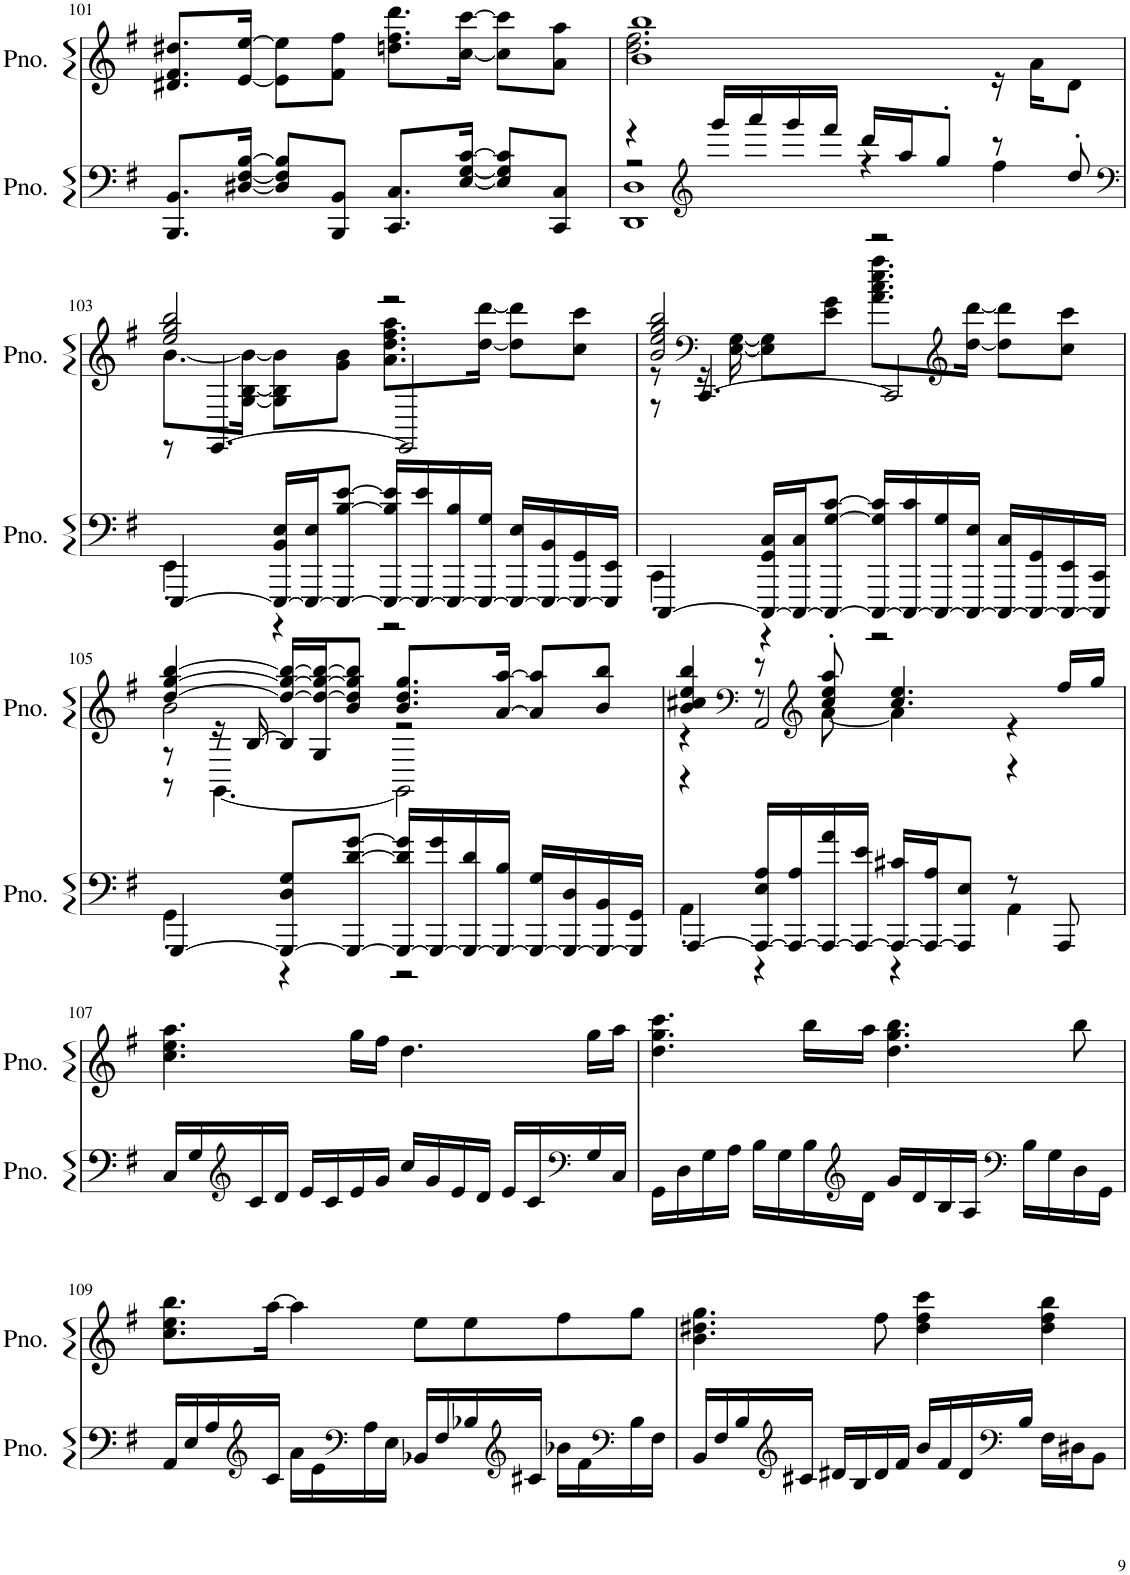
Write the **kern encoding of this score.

**kern	**kern
*part2	*part1
*staff2	*staff1
*I"Piano	*I"Piano, Klavier
*I'Pno.	*I'Pno.
!!LO:PB:g=z
*clefF4	*clefG2
*k[f#]	*k[f#]
*M4/4	*M4/4
=101	=101
8.BBB/ 8.BB/L	8.d#X/ 8.f#/ 8.dd#X/L
[16D#X/ [16F#/ [16B/Jk	[16e/ [16ee/Jk
8D#/] 8F#/] 8B/]L	8e\] 8ee\]L
8BBB/ 8BB/J	8f#\ 8ff#\J
8.CC/ 8.C/L	8.ddn\ 8.ff#\ 8.ddd\L
[16E/ [16G/ [16c/Jk	[16cc\ [16ccc\Jk
8E/] 8G/] 8c/]L	8cc\] 8ccc\]L
8CC/ 8C/J	8a\ 8aa\J
=102	=102
*^	*^
*	*^	*	*
4r	2r	1DD 1D	1b 1bb	2.dd\ 2.ff#\
*clefG2	*	*	*	*
16ggg/LL	.	.	.	.
16aaa/	.	.	.	.
16ggg/	.	.	.	.
16fff#/JJ	.	.	.	.
16ddd/LL	4r	.	.	.
16aa/J	.	.	.	.
8gg'/J	.	.	.	.
8r	4ff#\	.	.	16r
.	.	.	.	16a\KL
8dd'/	.	.	.	8d\J
*v	*v	*v	*	*
*	*v	*v
!!LO:LB:g=z
=103	=103
*clefF4	*
*^	*^
*	*	*	*^
[4EEE/	4EE'\	2ee/ 2gg/ 2bb/	[8.b\L	8r
.	.	.	.	[4.EE/
.	.	.	[16G\ [16B\ 16b\_Jk	.
16EEE/_ 16BB/ 16E/LL	4r	.	8G\] 8B\] 8b\]L	.
16EEE/_ 16E/J	.	.	.	.
8EEE/_ [8B/ [8e/J	.	.	8g\ 8b\J	.
16EEE/_ 16B/] 16e/]LL	2r	2r	8.a\ 8.dd\ 8.ff#\ 8.aa\L	2EE/]
16EEE/_ 16e/	.	.	.	.
16EEE/_ 16B/	.	.	.	.
16EEE/_ 16G/JJ	.	.	[16dd\ [16ddd\Jk	.
16EEE/_ 16E/LL	.	.	8dd\] 8ddd\]L	.
16EEE/_ 16BB/	.	.	.	.
16EEE/_ 16GG/	.	.	8cc\ 8ccc\J	.
16EEE/] 16EE/JJ	.	.	.	.
=104	=104	=104	=104	=104
[4CCC/	4CC'\	2b/ 2ee/ 2gg/ 2bb/	8r	8r
*	*	*clefF4	*	*
.	.	.	16r	[4.CC/
.	.	.	[16E\ [16G\	.
16CCC/_ 16GG/ 16C/LL	4r	.	8E\] 8G\]L	.
16CCC/_ 16C/J	.	.	.	.
8CCC/_ [8G/ [8c/J	.	.	8e\ 8g\J	.
16CCC/_ 16G/] 16c/]LL	2r	2r	8.a\ 8.cc\ 8.ee\ 8.aa\L	2CC/]
16CCC/_ 16c/	.	.	.	.
16CCC/_ 16G/	.	.	.	.
*	*	*clefG2	*	*
16CCC/_ 16E/JJ	.	.	[16dd\ [16ddd\Jk	.
16CCC/_ 16C/LL	.	.	8dd\] 8ddd\]L	.
16CCC/_ 16GG/	.	.	.	.
16CCC/_ 16EE/	.	.	8cc\ 8ccc\J	.
16CCC/] 16CC/JJ	.	.	.	.
!!LO:LB:g=z
=105	=105	=105	=105	=105
*	*	*	*	*^
[4GGG/	4GG'\	[4dd/ [4gg/ [4bb/	2b\	8r	8r
.	.	.	.	16r	[4.GG\
.	.	.	.	[16B/	.
8GGG/_ 8D/ 8G/L	4r	16dd/_ 16gg/_ 16bb/_LL	.	4B/]	.
.	.	16G/ 16dd/_ 16gg/_ 16bb/_J	.	.	.
8GGG/_ [8d/ [8g/J	.	8b/ 8dd/] 8gg/] 8bb/]J	.	.	.
16GGG/_ 16d/] 16g/]LL	2r	8.b/ 8.dd/ 8.gg/L	2r	2r	2GG\]
16GGG/_ 16g/	.	.	.	.	.
16GGG/_ 16d/	.	.	.	.	.
16GGG/_ 16B/JJ	.	[16a/ [16aa/Jk	.	.	.
16GGG/_ 16G/LL	.	8a/] 8aa/]L	.	.	.
16GGG/_ 16D/	.	.	.	.	.
16GGG/_ 16BB/	.	8b/ 8bb/J	.	.	.
16GGG/] 16GG/JJ	.	.	.	.	.
*	*	*	*	*v	*v
=106	=106	=106	=106	=106
[4AAA/	4AA'\	4b/ 4cc#X/ 4ee/ 4bb/	4r	4r
*	*	*clefF4	*	*
16AAA/_ 16E/ 16A/LL	4r	8r	8r	2AA/
16AAA/_ 16A/	.	.	.	.
*	*	*clefG2	*	*
16AAA/_ 16a/	.	8cc#/' 8ee/' 8aa/'	[8a\	.
16AAA/_ 16e/JJ	.	.	.	.
16AAA/_ 16c#X/LL	4r	4.cc#/ 4.ee/	4a\]	.
16AAA/_ 16A/J	.	.	.	.
8AAA/] 8E/J	.	.	.	.
8r	4AA\	.	4r	4r
8AAA/	.	16ff#/LL	.	.
.	.	16gg/JJ	.	.
*v	*v	*	*	*
*	*v	*v	*v
!!LO:LB:g=z
=107	=107
16C/LL	4.cc\ 4.ee\ 4.aa\
16G/	.
*clefG2	*
16c/	.
16d/JJ	.
16e/LL	.
16c/	.
16e/	16gg\LL
16g/JJ	16ff#\JJ
16cc/LL	4.dd\
16g/	.
16e/	.
16d/JJ	.
16e/LL	.
16c/	.
*clefF4	*
16G/	16gg\LL
16C/JJ	16aa\JJ
=108	=108
16GG\LL	4.dd\ 4.gg\ 4.ccc\
16D\	.
16G\	.
16A\JJ	.
16B\LL	.
16G\	.
16B\	16bb\LL
*clefG2	*
16d\JJ	16aa\JJ
16g/LL	4.dd\ 4.gg\ 4.bb\
16d/	.
16B/	.
16A/JJ	.
*clefF4	*
16B\LL	.
16G\	.
16D\	8bb\
16GG\JJ	.
!!LO:LB:g=z
=109	=109
16AA/LL	8.cc\ 8.ee\ 8.bb\L
16E/	.
16A/	.
*clefG2	*
16c/JJ	[16aa\Jk
16a\LL	4aa\]
16e\	.
*clefF4	*
16A\	.
16E\JJ	.
16BB-X/LL	8ee\L
16F#/	.
16B-X/	8ee\
*clefG2	*
16c#X/JJ	.
16b-X\LL	8ff#\
16f#\	.
*clefF4	*
16B-\	8gg\J
16F#\JJ	.
=110	=110
16BB/LL	4.b\ 4.dd#X\ 4.gg\
16F#/	.
16B/	.
*clefG2	*
16c#X/JJ	.
16d#X/LL	.
16B/	.
16d#/	8ff#\
16f#/JJ	.
16b/LL	4dd#\ 4ff#\ 4ccc\
16f#/	.
16d#/	.
*clefF4	*
16B/JJ	.
16F#\LL	4dd#\ 4ff#\ 4bb\
16D#X\J	.
8BB\J	.
=	=
*-	*-
